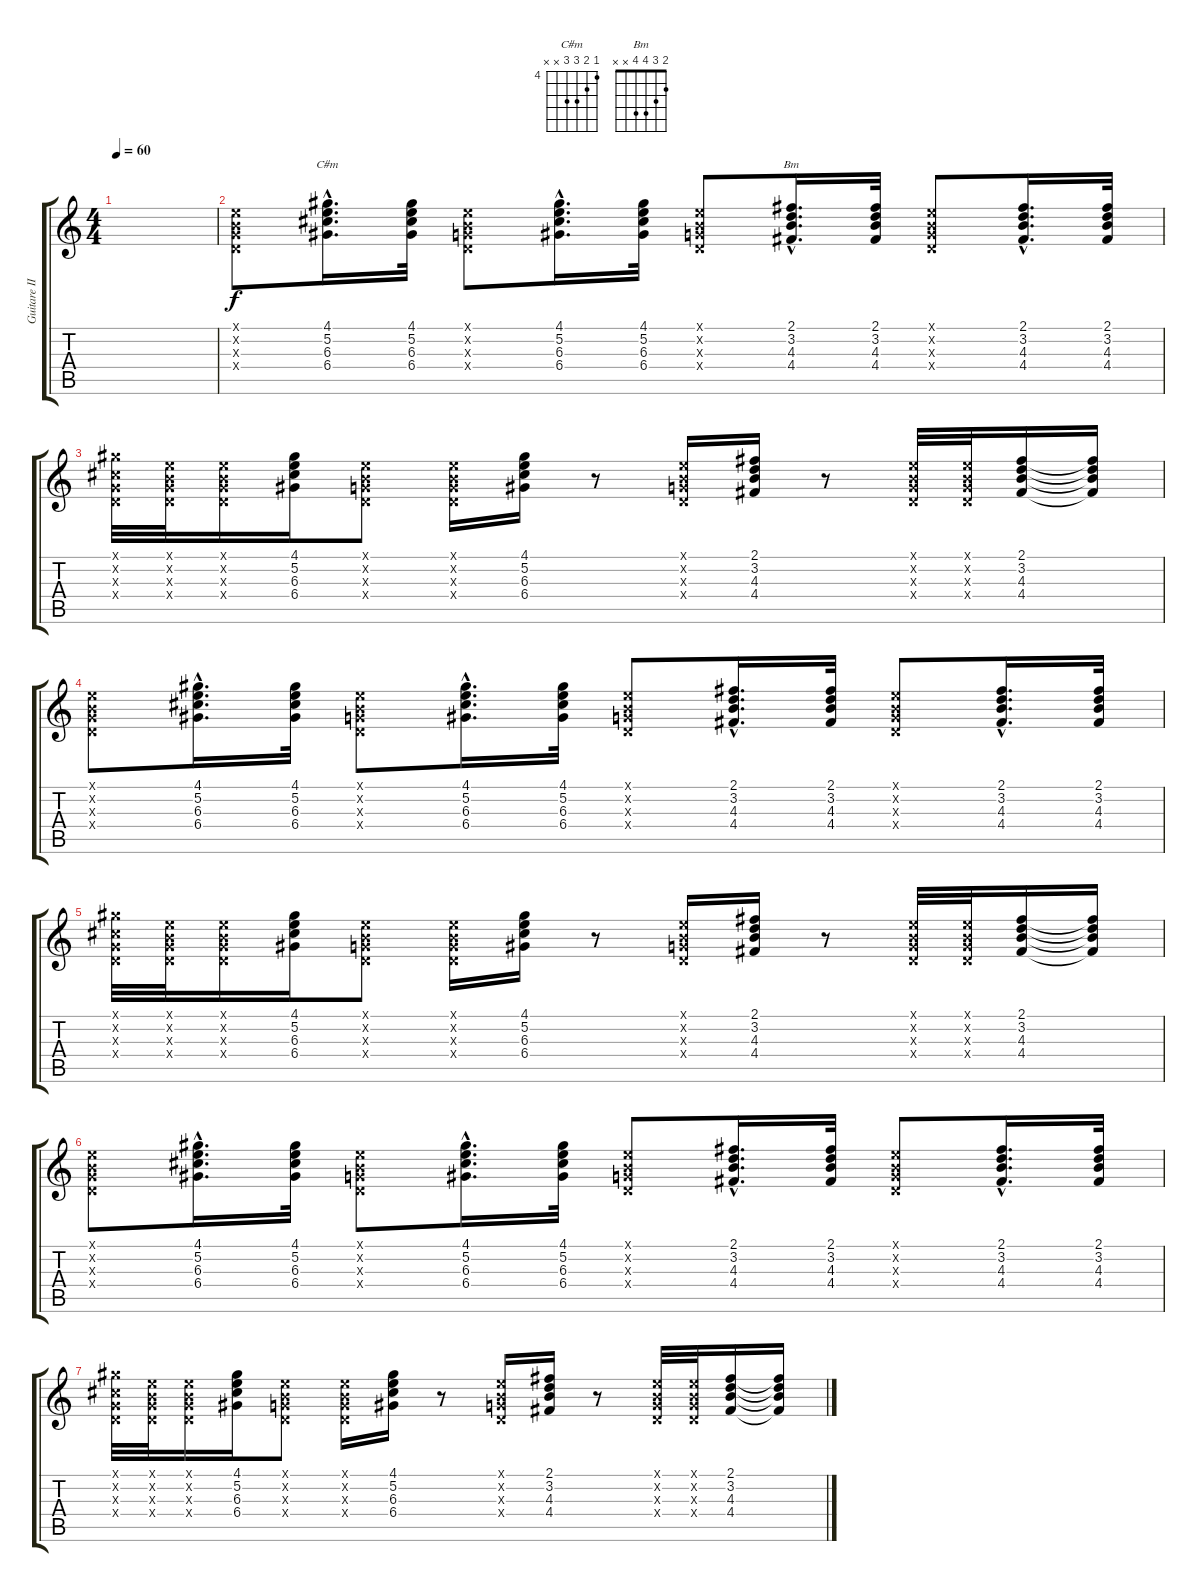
\track ("Guitare II" "Guitare II") {instrument overdrivenguitar}
\staff {score tabs}
\tuning (E4 B3 G3 D3 A2 E2) {hide}
\chord ("C#m" 4 5 6 6 x x) {firstfret 4}
\chord ("Bm" 2 3 4 4 x x)
\ts (4 4)
\tempo 60
\clef g2
\ks c
|
(0.1{x} 0.2{x} 0.3{x} 0.4{x}).8 (4.1{hac} 5.2{hac} 6.3{hac} 6.4{hac}).16{d ch "C#m"} (4.1 5.2 6.3 6.4).32 (0.1{x} 0.2{x} 0.3{x} 0.4{x}).8 (4.1{hac} 5.2{hac} 6.3{hac} 6.4{hac}).16{d} (4.1 5.2 6.3 6.4).32 (0.1{x} 0.2{x} 0.3{x} 0.4{x}).8 (2.1{hac} 3.2{hac} 4.3{hac} 4.4{hac}).16{d ch "Bm"} (2.1 3.2 4.3 4.4).32 (0.1{x} 0.2{x} 0.3{x} 0.4{x}).8 (2.1{hac} 3.2{hac} 4.3{hac} 4.4{hac}).16{d} (2.1 3.2 4.3 4.4).32 |
(4.1{x} 2.2{x} 0.3{x} 0.4{x}).32 (0.1{x} 0.2{x} 0.3{x} 0.4{x}).32 (0.1{x} 0.2{x} 0.3{x} 0.4{x}).16 (4.1 5.2 6.3 6.4).16 (0.1{x} 0.2{x} 0.3{x} 0.4{x}).8 (0.1{x} 0.2{x} 0.3{x} 0.4{x}).16 (4.1 5.2 6.3 6.4).16 r.8 (0.1{x} 0.2{x} 0.3{x} 0.4{x}).16 (2.1 3.2 4.3 4.4).16 r.8 (0.1{x} 0.2{x} 0.3{x} 0.4{x}).32 (0.1{x} 0.2{x} 0.3{x} 0.4{x}).32 (2.1 3.2 4.3 4.4).16 (2.1{t} 3.2{t} 4.3{t} 4.4{t}).16 |
(0.1{x} 0.2{x} 0.3{x} 0.4{x}).8 (4.1{hac} 5.2{hac} 6.3{hac} 6.4{hac}).16{d} (4.1 5.2 6.3 6.4).32 (0.1{x} 0.2{x} 0.3{x} 0.4{x}).8 (4.1{hac} 5.2{hac} 6.3{hac} 6.4{hac}).16{d} (4.1 5.2 6.3 6.4).32 (0.1{x} 0.2{x} 0.3{x} 0.4{x}).8 (2.1{hac} 3.2{hac} 4.3{hac} 4.4{hac}).16{d} (2.1 3.2 4.3 4.4).32 (0.1{x} 0.2{x} 0.3{x} 0.4{x}).8 (2.1{hac} 3.2{hac} 4.3{hac} 4.4{hac}).16{d} (2.1 3.2 4.3 4.4).32 |
(4.1{x} 2.2{x} 0.3{x} 0.4{x}).32 (0.1{x} 0.2{x} 0.3{x} 0.4{x}).32 (0.1{x} 0.2{x} 0.3{x} 0.4{x}).16 (4.1 5.2 6.3 6.4).16 (0.1{x} 0.2{x} 0.3{x} 0.4{x}).8 (0.1{x} 0.2{x} 0.3{x} 0.4{x}).16 (4.1 5.2 6.3 6.4).16 r.8 (0.1{x} 0.2{x} 0.3{x} 0.4{x}).16 (2.1 3.2 4.3 4.4).16 r.8 (0.1{x} 0.2{x} 0.3{x} 0.4{x}).32 (0.1{x} 0.2{x} 0.3{x} 0.4{x}).32 (2.1 3.2 4.3 4.4).16 (2.1{t} 3.2{t} 4.3{t} 4.4{t}).16 |
(0.1{x} 0.2{x} 0.3{x} 0.4{x}).8 (4.1{hac} 5.2{hac} 6.3{hac} 6.4{hac}).16{d} (4.1 5.2 6.3 6.4).32 (0.1{x} 0.2{x} 0.3{x} 0.4{x}).8 (4.1{hac} 5.2{hac} 6.3{hac} 6.4{hac}).16{d} (4.1 5.2 6.3 6.4).32 (0.1{x} 0.2{x} 0.3{x} 0.4{x}).8 (2.1{hac} 3.2{hac} 4.3{hac} 4.4{hac}).16{d} (2.1 3.2 4.3 4.4).32 (0.1{x} 0.2{x} 0.3{x} 0.4{x}).8 (2.1{hac} 3.2{hac} 4.3{hac} 4.4{hac}).16{d} (2.1 3.2 4.3 4.4).32 |
(4.1{x} 2.2{x} 0.3{x} 0.4{x}).32 (0.1{x} 0.2{x} 0.3{x} 0.4{x}).32 (0.1{x} 0.2{x} 0.3{x} 0.4{x}).16 (4.1 5.2 6.3 6.4).16 (0.1{x} 0.2{x} 0.3{x} 0.4{x}).8 (0.1{x} 0.2{x} 0.3{x} 0.4{x}).16 (4.1 5.2 6.3 6.4).16 r.8 (0.1{x} 0.2{x} 0.3{x} 0.4{x}).16 (2.1 3.2 4.3 4.4).16 r.8 (0.1{x} 0.2{x} 0.3{x} 0.4{x}).32 (0.1{x} 0.2{x} 0.3{x} 0.4{x}).32 (2.1 3.2 4.3 4.4).16 (2.1{t} 3.2{t} 4.3{t} 4.4{t}).16
